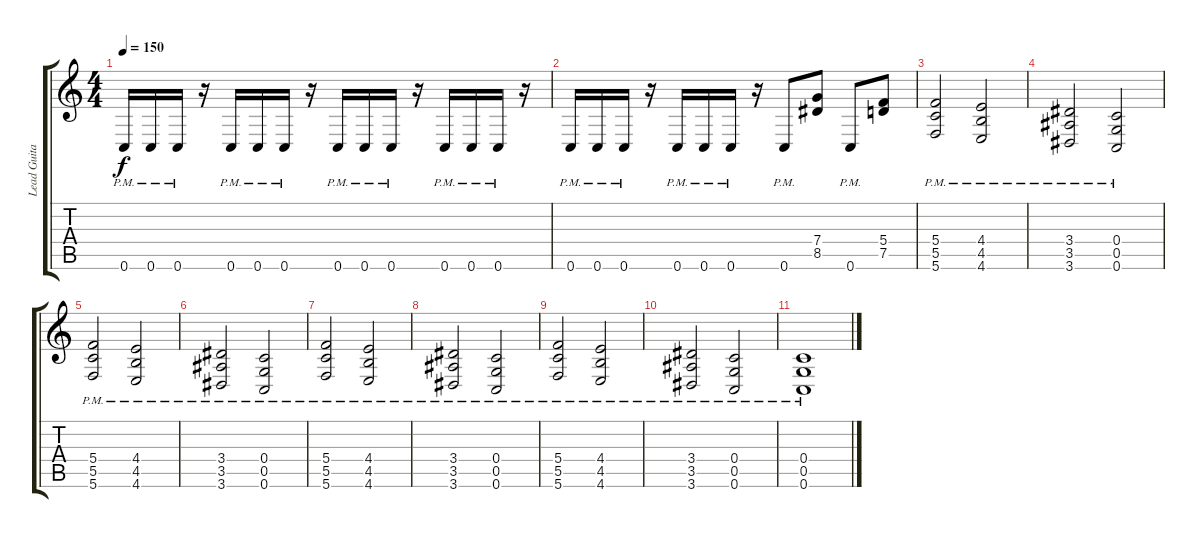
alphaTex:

\track ("Lead Guitar" "Lead Guita") {instrument distortionguitar}
\staff {score tabs}
\tuning (D4 A3 F3 C3 G2 C2) {hide}
\ts (4 4)
\tempo 150
\clef g2
\ks c
0.6{pm}.16{dy f} 0.6{pm}.16 0.6{pm}.16 r.16 0.6{pm}.16 0.6{pm}.16 0.6{pm}.16 r.16 0.6{pm}.16 0.6{pm}.16 0.6{pm}.16 r.16 0.6{pm}.16 0.6{pm}.16 0.6{pm}.16 r.16 |
0.6{pm}.16 0.6{pm}.16 0.6{pm}.16 r.16 0.6{pm}.16 0.6{pm}.16 0.6{pm}.16 r.16 0.6{pm}.8 (7.4 8.5).8 0.6{pm}.8 (5.4 7.5).8 |
(5.4{pm} 5.5{pm} 5.6{pm}).2 (4.4{pm} 4.5{pm} 4.6{pm}).2 |
(3.4{pm} 3.5{pm} 3.6{pm}).2 (0.4{pm} 0.5{pm} 0.6{pm}).2 |
(5.4{pm} 5.5{pm} 5.6{pm}).2 (4.4{pm} 4.5{pm} 4.6{pm}).2 |
(3.4{pm} 3.5{pm} 3.6{pm}).2 (0.4{pm} 0.5{pm} 0.6{pm}).2 |
(5.4{pm} 5.5{pm} 5.6{pm}).2 (4.4{pm} 4.5{pm} 4.6{pm}).2 |
(3.4{pm} 3.5{pm} 3.6{pm}).2 (0.4{pm} 0.5{pm} 0.6{pm}).2 |
(5.4{pm} 5.5{pm} 5.6{pm}).2 (4.4{pm} 4.5{pm} 4.6{pm}).2 |
(3.4{pm} 3.5{pm} 3.6{pm}).2 (0.4{pm} 0.5{pm} 0.6{pm}).2 |
(0.4{pm} 0.5{pm} 0.6{pm}).1
